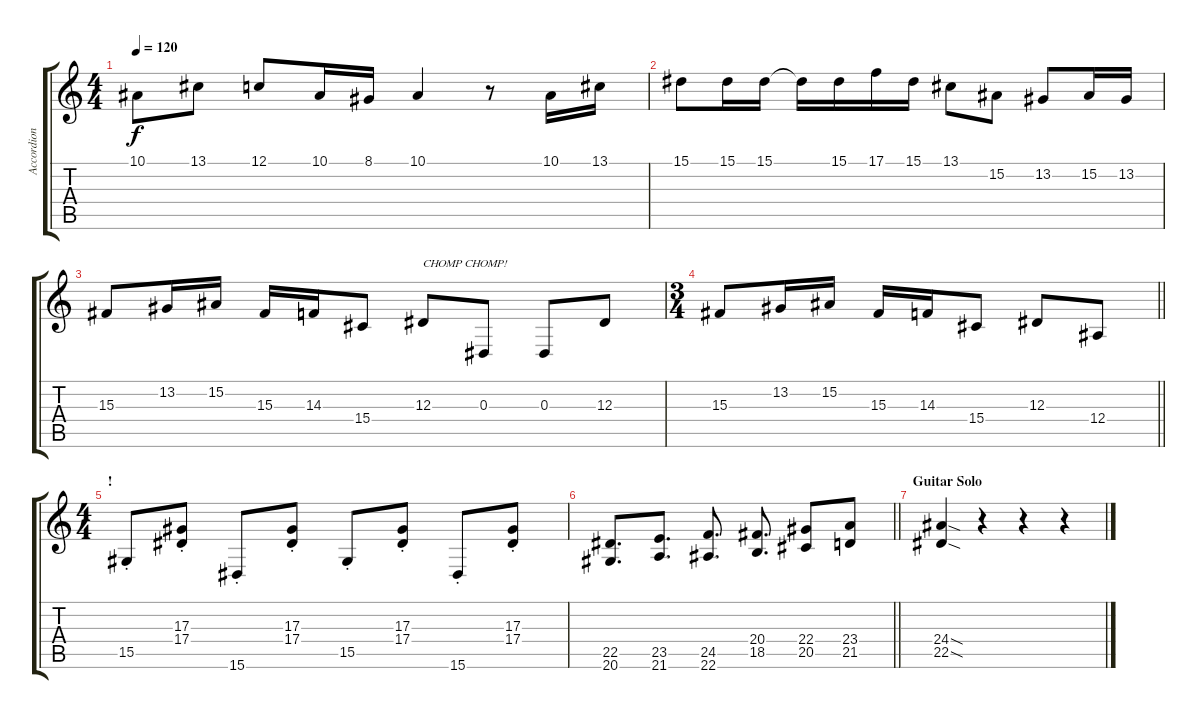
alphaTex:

\track ("Accordion" "Accordion") {instrument accordion}
\staff {score tabs}
\tuning (C4 G3 Eb3 Bb2 F2 C2) {hide}
\ts (4 4)
\tempo 120
\clef g2
\ks c
10.1.8{dy f} 13.1.8 12.1.8 10.1.16 8.1.16 10.1.4 r.8 10.1.16 13.1.16 |
15.1.8 15.1.16 15.1.16 15.1{t}.16 15.1.16 17.1.16 15.1.16 13.1.8 15.2.8 13.2.8 15.2.16 13.2.16 |
15.3.8 13.2.16 15.2.16 15.3.16 14.3.16 15.4.8 12.3.8{txt "CHOMP CHOMP!"} 0.3.8 0.3.8 12.3.8 |
\ts (3 4)
\barLineRight lightlight
15.3.8 13.2.16 15.2.16 15.3.16 14.3.16 15.4.8 12.3.8 12.4.8 |
\ts (4 4)
\section ("" "!")
15.5{st}.8 (17.3{st} 17.4{st}).8 15.6{st}.8 (17.3{st} 17.4{st}).8 15.5{st}.8 (17.3{st} 17.4{st}).8 15.6{st}.8 (17.3{st} 17.4{st}).8 |
\barLineRight lightlight
(22.5 20.6).8{d} (23.5 21.6).8{d} (24.5 22.6).8{d} (20.4 18.5).8{d} (22.4 20.5).8 (23.4 21.5).8 |
\section ("" "Guitar Solo")
(24.4{sod} 22.5{sod}).4 r.4 r.4 r.4
